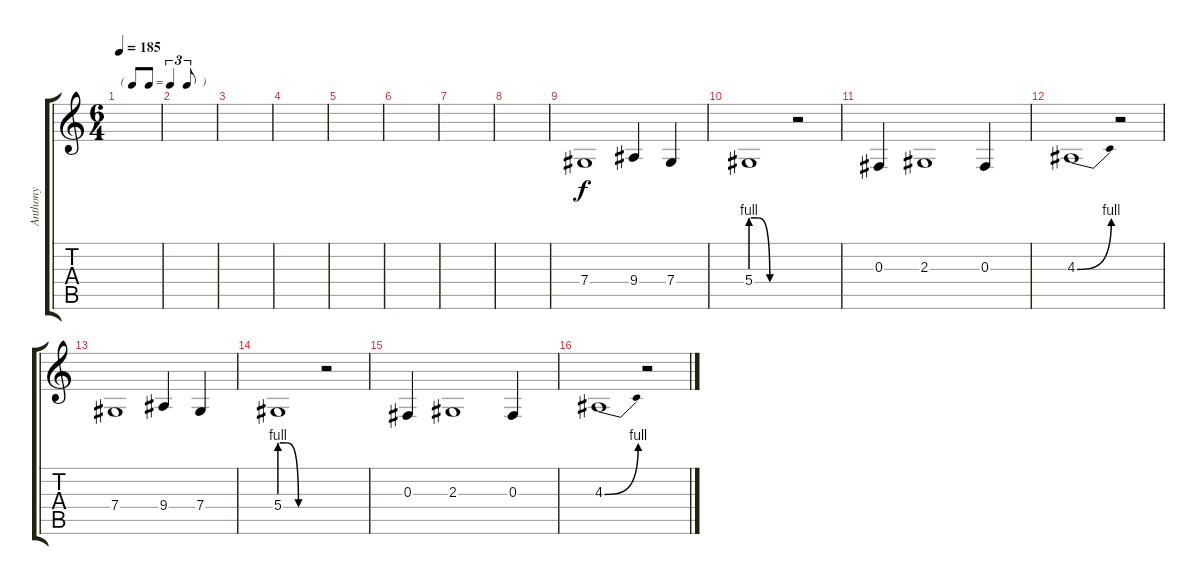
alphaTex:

\track ("Anthony" "Anthony") {instrument whistle}
\staff {score tabs}
\tuning (Eb4 Bb3 Gb3 Db3 Ab2 Eb2) {hide}
\ts (6 4)
\tf triplet8th
\tempo 185
\clef g2
\ks c
|
|
|
|
|
|
|
|
7.4.1 9.4.4 7.4.4 |
5.4{be (custom 0 4 10 4 30 0 60 0)}.1 r.2 |
0.3.4 2.3.1 0.3.4 |
4.3{be (bend 0 0 60 4)}.1 r.2 |
7.4.1 9.4.4 7.4.4 |
5.4{be (custom 0 4 10 4 30 0 60 0)}.1 r.2 |
0.3.4 2.3.1 0.3.4 |
4.3{be (bend 0 0 60 4)}.1 r.2
